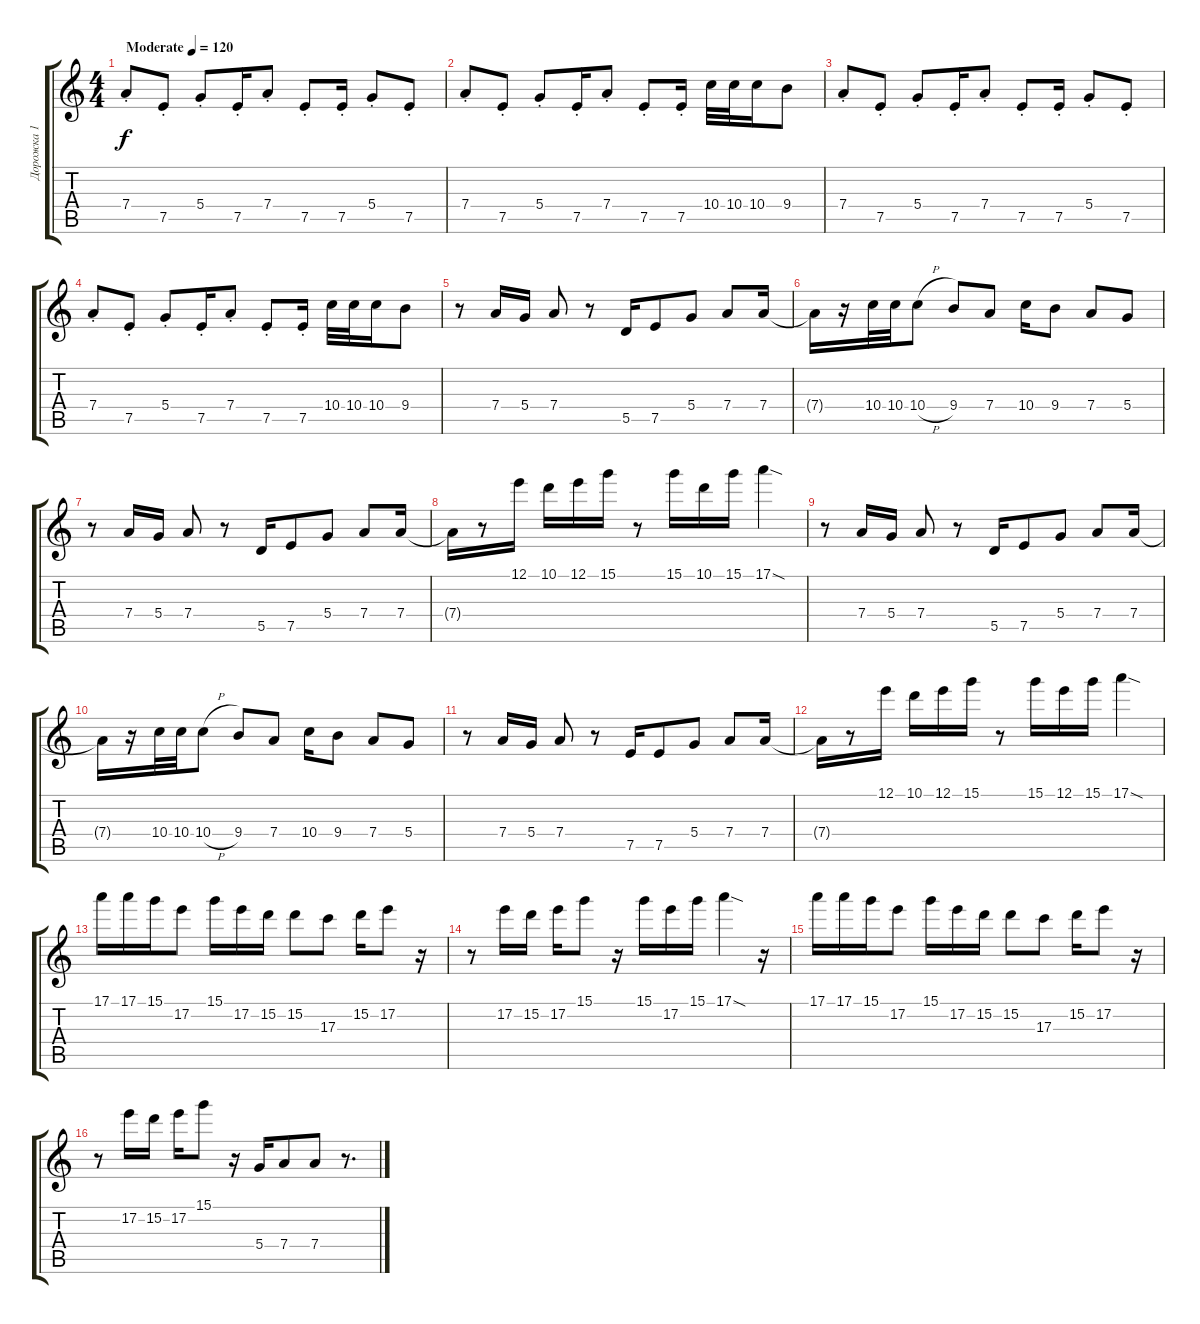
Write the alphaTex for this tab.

\track ("Дорожка 1" "Дорожка 1") {instrument distortionguitar}
\staff {score tabs}
\tuning (E4 B3 G3 D3 A2 E2) {hide}
\ts (4 4)
\tempo (120 "Moderate")
\clef g2
\ks c
7.4{st}.8{dy f instrument distortionguitar} 7.5{st}.8 5.4{st}.8 7.5{st}.16 7.4{st}.8 7.5{st}.8 7.5{st}.16 5.4{st}.8 7.5{st}.8 |
7.4{st}.8 7.5{st}.8 5.4{st}.8 7.5{st}.16 7.4{st}.8 7.5{st}.8 7.5{st}.16 10.4.32 10.4.32 10.4.16 9.4.8 |
7.4{st}.8 7.5{st}.8 5.4{st}.8 7.5{st}.16 7.4{st}.8 7.5{st}.8 7.5{st}.16 5.4{st}.8 7.5{st}.8 |
7.4{st}.8 7.5{st}.8 5.4{st}.8 7.5{st}.16 7.4{st}.8 7.5{st}.8 7.5{st}.16 10.4.32 10.4.32 10.4.16 9.4.8 |
r.8 7.4.16 5.4.16 7.4.8 r.8 5.5.16 7.5.8 5.4.8 7.4.8 7.4.16 |
7.4{t}.16 r.16 10.4.32 10.4.32 10.4{h}.8 9.4.8 7.4.8 10.4.16 9.4.8 7.4.8 5.4.8 |
r.8 7.4.16 5.4.16 7.4.8 r.8 5.5.16 7.5.8 5.4.8 7.4.8 7.4.16 |
7.4{t}.16 r.8 12.1.16 10.1.16 12.1.16 15.1.16 r.8 15.1.16 10.1.16 15.1.16 17.1{sod}.4 |
r.8 7.4.16 5.4.16 7.4.8 r.8 5.5.16 7.5.8 5.4.8 7.4.8 7.4.16 |
7.4{t}.16 r.16 10.4.32 10.4.32 10.4{h}.8 9.4.8 7.4.8 10.4.16 9.4.8 7.4.8 5.4.8 |
r.8 7.4.16 5.4.16 7.4.8 r.8 7.5.16 7.5.8 5.4.8 7.4.8 7.4.16 |
7.4{t}.16 r.8 12.1.16 10.1.16 12.1.16 15.1.16 r.8 15.1.16 12.1.16 15.1.16 17.1{sod}.4 |
17.1.16 17.1.16 15.1.16 17.2.8 15.1.16 17.2.16 15.2.16 15.2.8 17.3.8 15.2.16 17.2.8 r.16 |
r.8 17.2.16 15.2.16 17.2.16 15.1.8 r.16 15.1.16 17.2.16 15.1.16 17.1{sod}.4 r.16 |
17.1.16 17.1.16 15.1.16 17.2.8 15.1.16 17.2.16 15.2.16 15.2.8 17.3.8 15.2.16 17.2.8 r.16 |
r.8 17.2.16 15.2.16 17.2.16 15.1.8 r.16 5.4.16 7.4.8 7.4.8 r.8{d}
